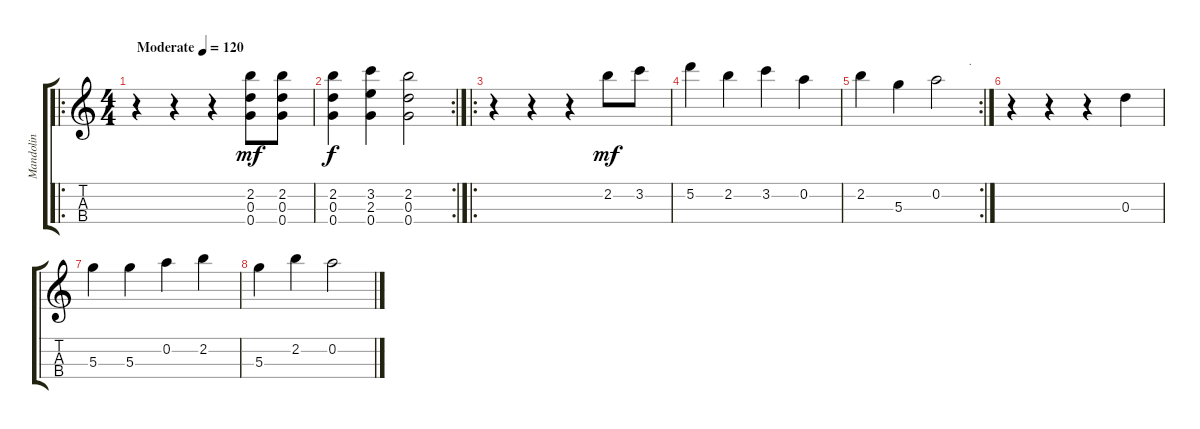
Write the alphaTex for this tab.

\track ("Mandolin" "Mandolin") {instrument acousticguitarsteel}
\staff {score tabs}
\tuning (E5 A4 D4 G3) {hide}
\ro
\ts (4 4)
\tempo (120 "Moderate")
\clef g2
\ks c
r.4{dy mf instrument acousticguitarsteel} r.4 r.4 (2.2 0.3 0.4).8 (2.2 0.3 0.4).8 |
\rc 2
(2.2 0.3 0.4).4{dy f} (3.2 2.3 0.4).4 (2.2 0.3 0.4).2 |
\ro
r.4 r.4 r.4 2.2.8{dy mf} 3.2.8 |
5.2.4 2.2.4 3.2.4 0.2.4 |
\rc 2
2.2.4 5.3.4 0.2.2{txt "           ."} |
r.4 r.4 r.4 0.3.4 |
5.3.4 5.3.4 0.2.4 2.2.4 |
5.3.4 2.2.4 0.2.2
